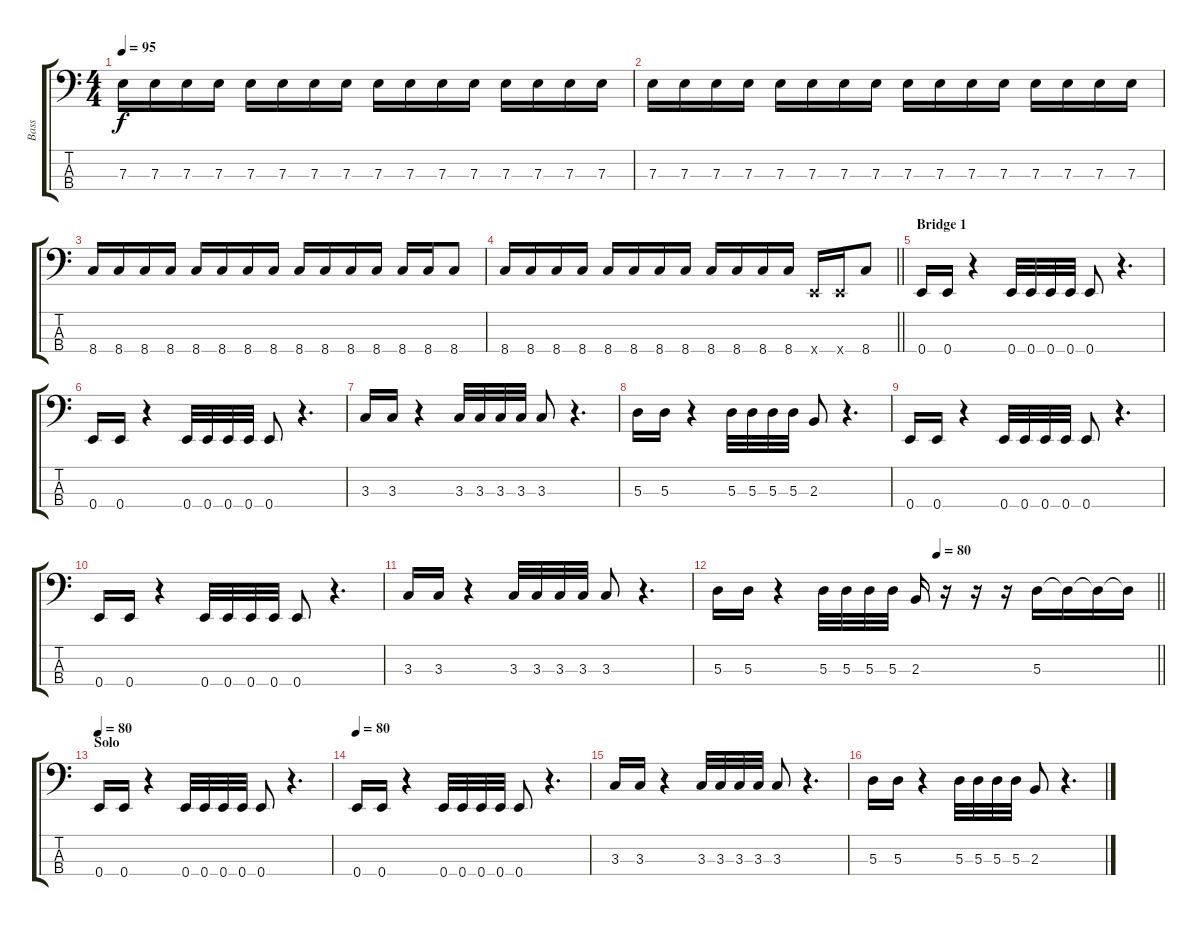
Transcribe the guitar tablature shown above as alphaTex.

\track ("Bass" "Bass") {instrument electricbassfinger}
\staff {score tabs}
\tuning (G2 D2 A1 E1) {hide}
\ts (4 4)
\tempo 95
\clef f4
\ks c
7.3.16{dy f} 7.3.16 7.3.16 7.3.16 7.3.16 7.3.16 7.3.16 7.3.16 7.3.16 7.3.16 7.3.16 7.3.16 7.3.16 7.3.16 7.3.16 7.3.16 |
7.3.16 7.3.16 7.3.16 7.3.16 7.3.16 7.3.16 7.3.16 7.3.16 7.3.16 7.3.16 7.3.16 7.3.16 7.3.16 7.3.16 7.3.16 7.3.16 |
8.4.16 8.4.16 8.4.16 8.4.16 8.4.16 8.4.16 8.4.16 8.4.16 8.4.16 8.4.16 8.4.16 8.4.16 8.4.16 8.4.16 8.4.8 |
\barLineRight lightlight
8.4.16 8.4.16 8.4.16 8.4.16 8.4.16 8.4.16 8.4.16 8.4.16 8.4.16 8.4.16 8.4.16 8.4.16 0.4{x}.16 0.4{x}.16 8.4.8 |
\section ("" "Bridge 1")
0.4.16 0.4.16 r.4 0.4.32 0.4.32 0.4.32 0.4.32 0.4.8 r.4{d} |
0.4.16 0.4.16 r.4 0.4.32 0.4.32 0.4.32 0.4.32 0.4.8 r.4{d} |
3.3.16 3.3.16 r.4 3.3.32 3.3.32 3.3.32 3.3.32 3.3.8 r.4{d} |
5.3.16 5.3.16 r.4 5.3.32 5.3.32 5.3.32 5.3.32 2.3.8 r.4{d} |
0.4.16 0.4.16 r.4 0.4.32 0.4.32 0.4.32 0.4.32 0.4.8 r.4{d} |
0.4.16 0.4.16 r.4 0.4.32 0.4.32 0.4.32 0.4.32 0.4.8 r.4{d} |
3.3.16 3.3.16 r.4 3.3.32 3.3.32 3.3.32 3.3.32 3.3.8 r.4{d} |
\tempo (80 0.5)
\barLineRight lightlight
5.3.16 5.3.16 r.4 5.3.32 5.3.32 5.3.32 5.3.32 2.3.16 r.16 r.16 r.16 5.3.16 5.3{t}.16 5.3{t}.16 5.3{t}.16 |
\section ("" "Solo")
\tempo 80
0.4.16 0.4.16 r.4 0.4.32 0.4.32 0.4.32 0.4.32 0.4.8 r.4{d} |
\tempo 80
0.4.16 0.4.16 r.4 0.4.32 0.4.32 0.4.32 0.4.32 0.4.8 r.4{d} |
3.3.16 3.3.16 r.4 3.3.32 3.3.32 3.3.32 3.3.32 3.3.8 r.4{d} |
5.3.16 5.3.16 r.4 5.3.32 5.3.32 5.3.32 5.3.32 2.3.8 r.4{d}
